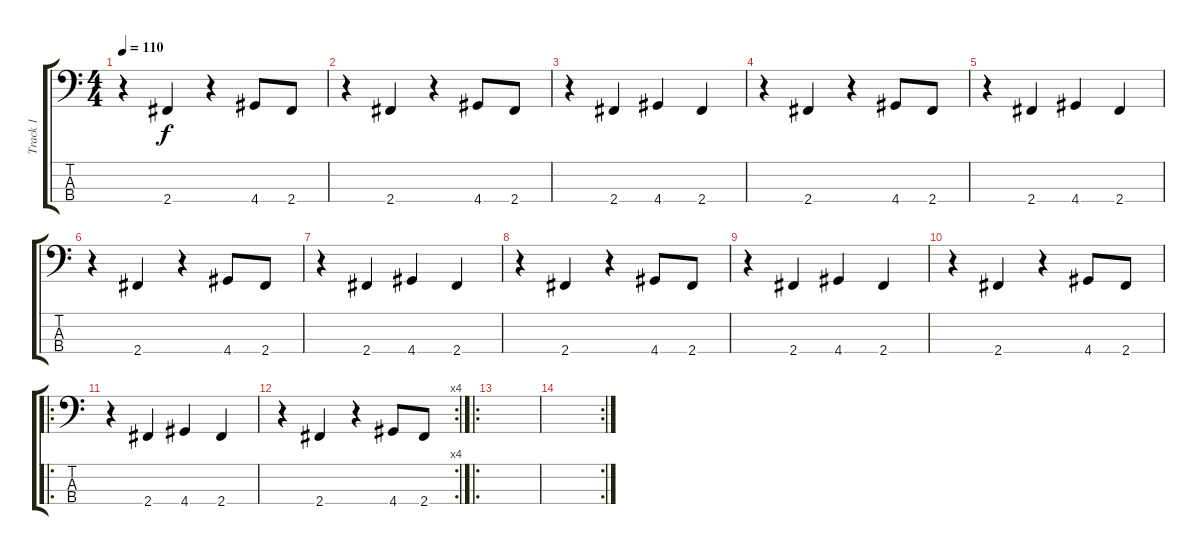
\track ("Track 1" "Track 1") {instrument electricbasspick}
\staff {score tabs}
\tuning (G2 D2 A1 E1) {hide}
\ts (4 4)
\tempo 110
\clef f4
\ks c
r.4{dy f} 2.4.4 r.4 4.4.8 2.4.8 |
r.4 2.4.4 r.4 4.4.8 2.4.8 |
r.4 2.4.4 4.4.4 2.4.4 |
r.4 2.4.4 r.4 4.4.8 2.4.8 |
r.4 2.4.4 4.4.4 2.4.4 |
r.4 2.4.4 r.4 4.4.8 2.4.8 |
r.4 2.4.4 4.4.4 2.4.4 |
r.4 2.4.4 r.4 4.4.8 2.4.8 |
r.4 2.4.4 4.4.4 2.4.4 |
r.4 2.4.4 r.4 4.4.8 2.4.8 |
\ro
r.4 2.4.4 4.4.4 2.4.4 |
\rc 4
r.4 2.4.4 r.4 4.4.8 2.4.8 |
\ro
|
\rc 2
